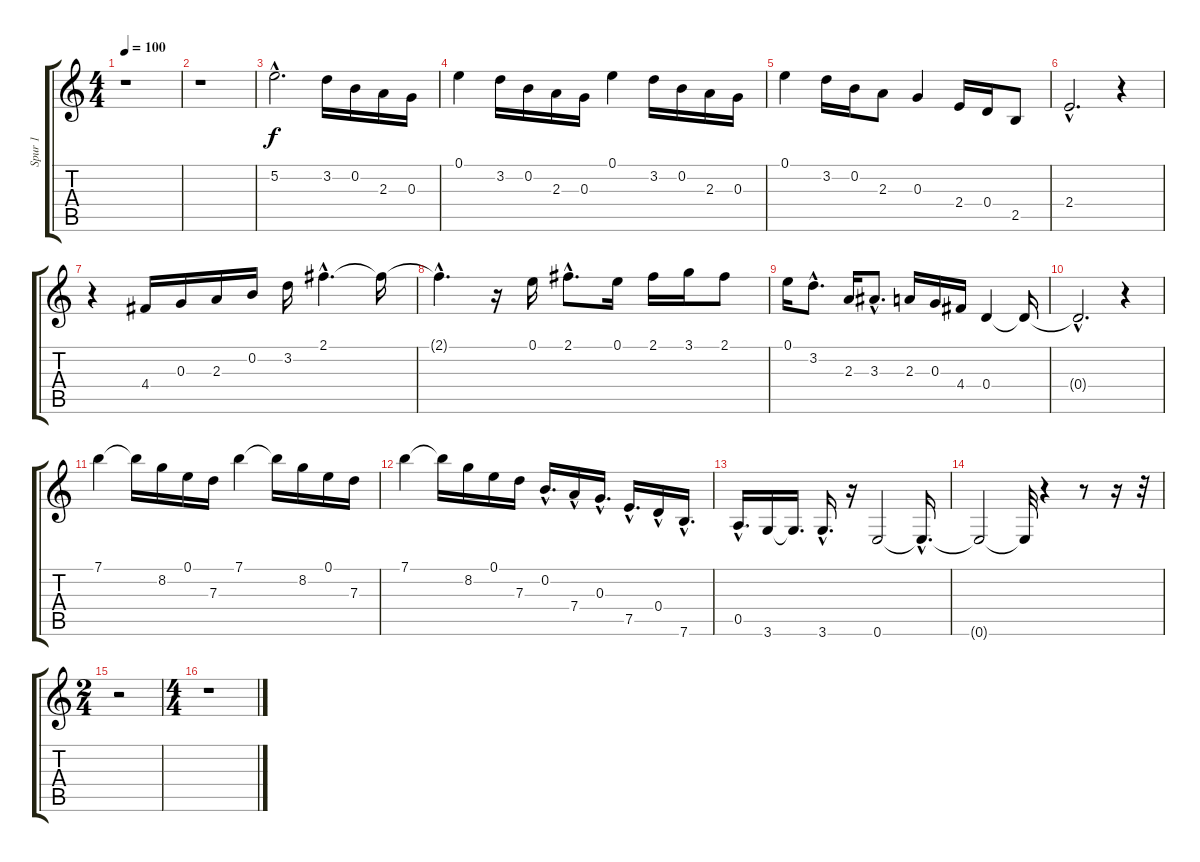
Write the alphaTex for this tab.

\track ("Spur 1" "Spur 1") {instrument overdrivenguitar}
\staff {score tabs}
\tuning (E4 B3 G3 D3 A2 E2) {hide}
\ts (4 4)
\tempo 100
\clef g2
\ks c
r.1{dy f instrument overdrivenguitar} |
r.1 |
5.2{hac}.2{d} 3.2.16 0.2.16 2.3.16 0.3.16 |
0.1.4 3.2.16 0.2.16 2.3.16 0.3.16 0.1.4 3.2.16 0.2.16 2.3.16 0.3.16 |
0.1.4 3.2.16 0.2.16 2.3.8 0.3.4 2.4.16 0.4.16 2.5.8 |
2.4{hac}.2{d} r.4 |
r.4 4.4.16 0.3.16 2.3.16 0.2.16 3.2.16 2.1{hac}.4{d} 2.1{t}.16 |
2.1{hac t}.4{d} r.16 0.1.16 2.1{hac}.8{d} 0.1.16 2.1.16 3.1.16 2.1.8 |
0.1.16 3.2{hac}.8{d} 2.3.16 3.3{hac}.8{d} 2.3.16 0.3.16 4.4.16 0.4.4 0.4{t}.16 |
0.4{hac t}.2{d} r.4 |
7.1.4 7.1{t}.16 8.2.16 0.1.16 7.3.16 7.1.4 7.1{t}.16 8.2.16 0.1.16 7.3.16 |
7.1.4 7.1{t}.16 8.2.16 0.1.16 7.3.16 0.2{hac}.16{d} 7.4{hac}.16 0.3{hac}.16{d} 7.5{hac}.16{d} 0.4{hac}.16 7.6{hac}.16{d} |
0.5{hac}.16{d} 3.6.16 3.6{t}.16{d} 3.6{hac}.16{d} r.16 0.6.2 0.6{hac t}.16{d} |
0.6{t}.2 0.6{t}.32 r.4 r.8 r.16 r.32 |
\ts (2 4)
r.2 |
\ts (4 4)
r.1
